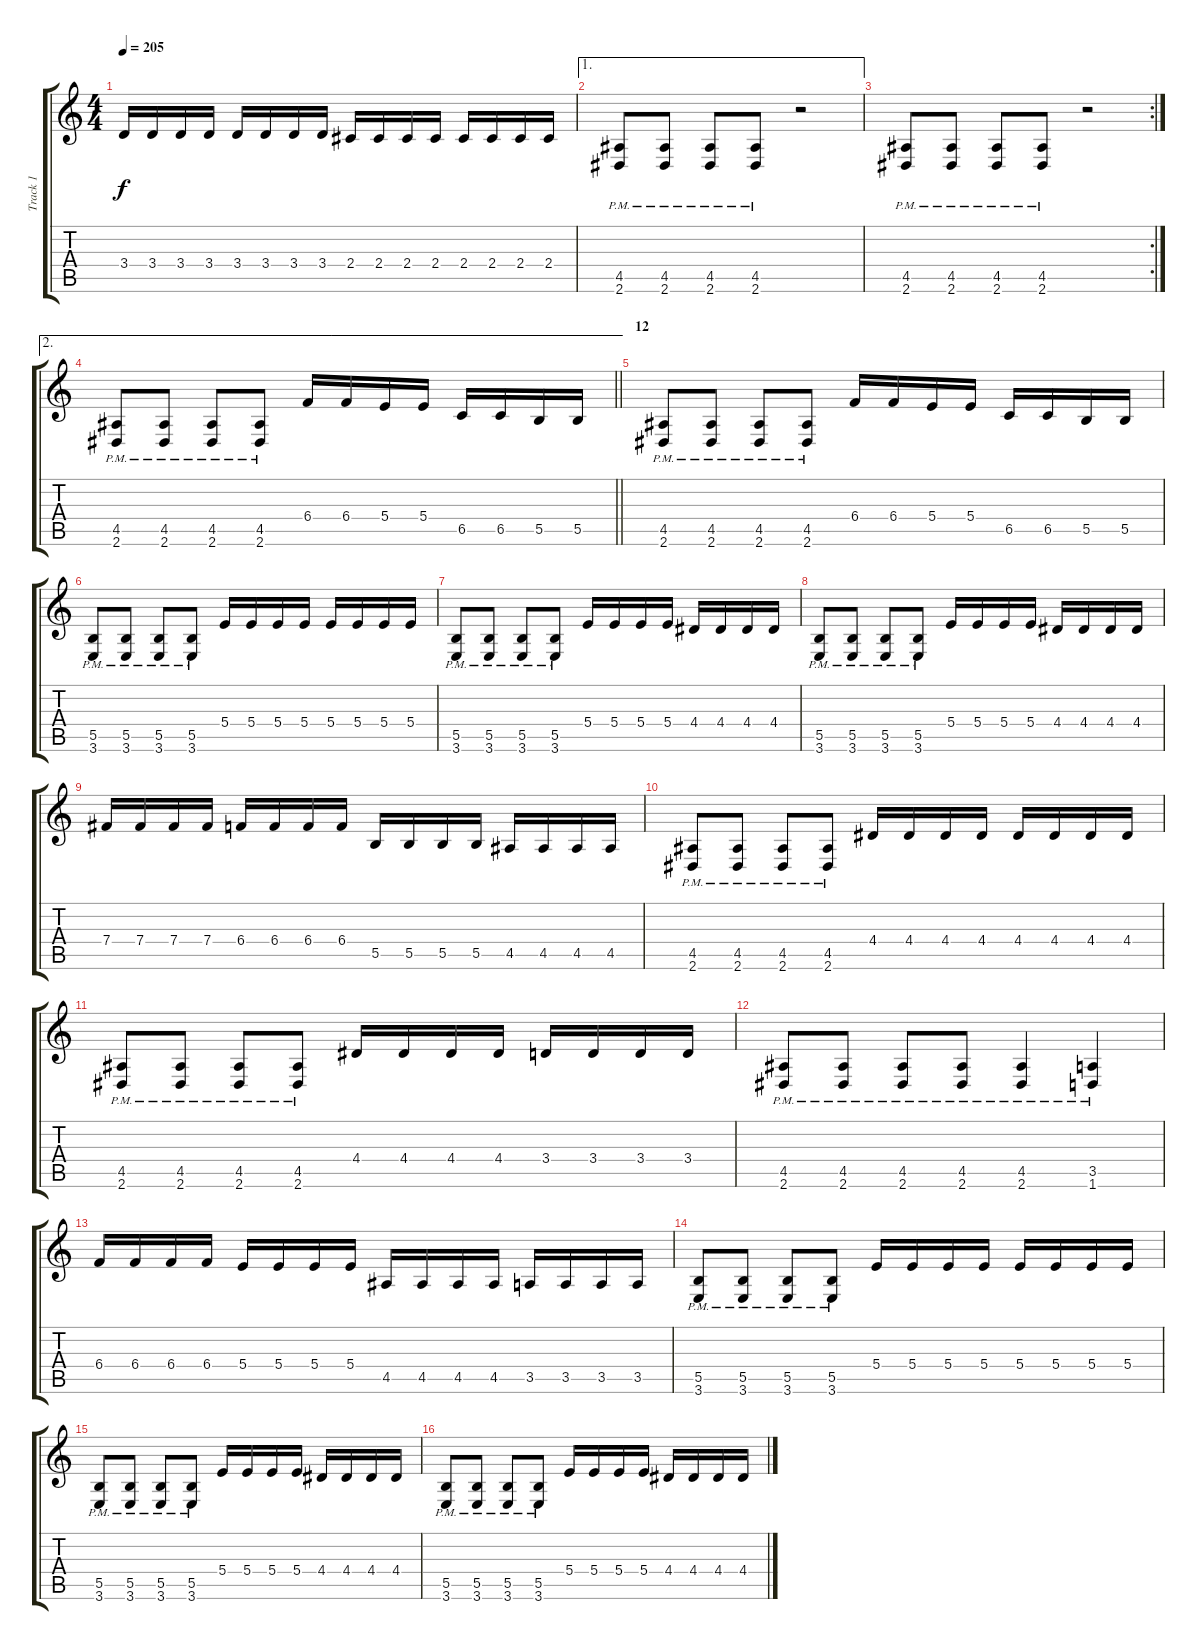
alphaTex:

\track ("Track 1" "Track 1") {instrument distortionguitar}
\staff {score tabs}
\tuning (Db4 Ab3 E3 B2 Gb2 Db2) {hide}
\ts (4 4)
\tempo 205
\clef g2
\ks c
3.4.16{dy f} 3.4.16 3.4.16 3.4.16 3.4.16 3.4.16 3.4.16 3.4.16 2.4.16 2.4.16 2.4.16 2.4.16 2.4.16 2.4.16 2.4.16 2.4.16 |
\ae 1
(4.5{pm} 2.6{pm}).8 (4.5{pm} 2.6{pm}).8 (4.5{pm} 2.6{pm}).8 (4.5{pm} 2.6{pm}).8 r.2 |
\rc 2
(4.5{pm} 2.6{pm}).8 (4.5{pm} 2.6{pm}).8 (4.5{pm} 2.6{pm}).8 (4.5{pm} 2.6{pm}).8 r.2 |
\ae 2
\barLineRight lightlight
(4.5{pm} 2.6{pm}).8 (4.5{pm} 2.6{pm}).8 (4.5{pm} 2.6{pm}).8 (4.5{pm} 2.6{pm}).8 6.4.16 6.4.16 5.4.16 5.4.16 6.5.16 6.5.16 5.5.16 5.5.16 |
\section ("" "12")
(4.5{pm} 2.6{pm}).8 (4.5{pm} 2.6{pm}).8 (4.5{pm} 2.6{pm}).8 (4.5{pm} 2.6{pm}).8 6.4.16 6.4.16 5.4.16 5.4.16 6.5.16 6.5.16 5.5.16 5.5.16 |
(5.5{pm} 3.6{pm}).8 (5.5{pm} 3.6{pm}).8 (5.5{pm} 3.6{pm}).8 (5.5{pm} 3.6{pm}).8 5.4.16 5.4.16 5.4.16 5.4.16 5.4.16 5.4.16 5.4.16 5.4.16 |
(5.5{pm} 3.6{pm}).8 (5.5{pm} 3.6{pm}).8 (5.5{pm} 3.6{pm}).8 (5.5{pm} 3.6{pm}).8 5.4.16 5.4.16 5.4.16 5.4.16 4.4.16 4.4.16 4.4.16 4.4.16 |
(5.5{pm} 3.6{pm}).8 (5.5{pm} 3.6{pm}).8 (5.5{pm} 3.6{pm}).8 (5.5{pm} 3.6{pm}).8 5.4.16 5.4.16 5.4.16 5.4.16 4.4.16 4.4.16 4.4.16 4.4.16 |
7.4.16 7.4.16 7.4.16 7.4.16 6.4.16 6.4.16 6.4.16 6.4.16 5.5.16 5.5.16 5.5.16 5.5.16 4.5.16 4.5.16 4.5.16 4.5.16 |
(4.5{pm} 2.6{pm}).8 (4.5{pm} 2.6{pm}).8 (4.5{pm} 2.6{pm}).8 (4.5{pm} 2.6{pm}).8 4.4.16 4.4.16 4.4.16 4.4.16 4.4.16 4.4.16 4.4.16 4.4.16 |
(4.5{pm} 2.6{pm}).8 (4.5{pm} 2.6{pm}).8 (4.5{pm} 2.6{pm}).8 (4.5{pm} 2.6{pm}).8 4.4.16 4.4.16 4.4.16 4.4.16 3.4.16 3.4.16 3.4.16 3.4.16 |
(4.5{pm} 2.6{pm}).8 (4.5{pm} 2.6{pm}).8 (4.5{pm} 2.6{pm}).8 (4.5{pm} 2.6{pm}).8 (4.5{pm} 2.6{pm}).4 (3.5{pm} 1.6{pm}).4 |
6.4.16 6.4.16 6.4.16 6.4.16 5.4.16 5.4.16 5.4.16 5.4.16 4.5.16 4.5.16 4.5.16 4.5.16 3.5.16 3.5.16 3.5.16 3.5.16 |
(5.5{pm} 3.6{pm}).8 (5.5{pm} 3.6{pm}).8 (5.5{pm} 3.6{pm}).8 (5.5{pm} 3.6{pm}).8 5.4.16 5.4.16 5.4.16 5.4.16 5.4.16 5.4.16 5.4.16 5.4.16 |
(5.5{pm} 3.6{pm}).8 (5.5{pm} 3.6{pm}).8 (5.5{pm} 3.6{pm}).8 (5.5{pm} 3.6{pm}).8 5.4.16 5.4.16 5.4.16 5.4.16 4.4.16 4.4.16 4.4.16 4.4.16 |
(5.5{pm} 3.6{pm}).8 (5.5{pm} 3.6{pm}).8 (5.5{pm} 3.6{pm}).8 (5.5{pm} 3.6{pm}).8 5.4.16 5.4.16 5.4.16 5.4.16 4.4.16 4.4.16 4.4.16 4.4.16
